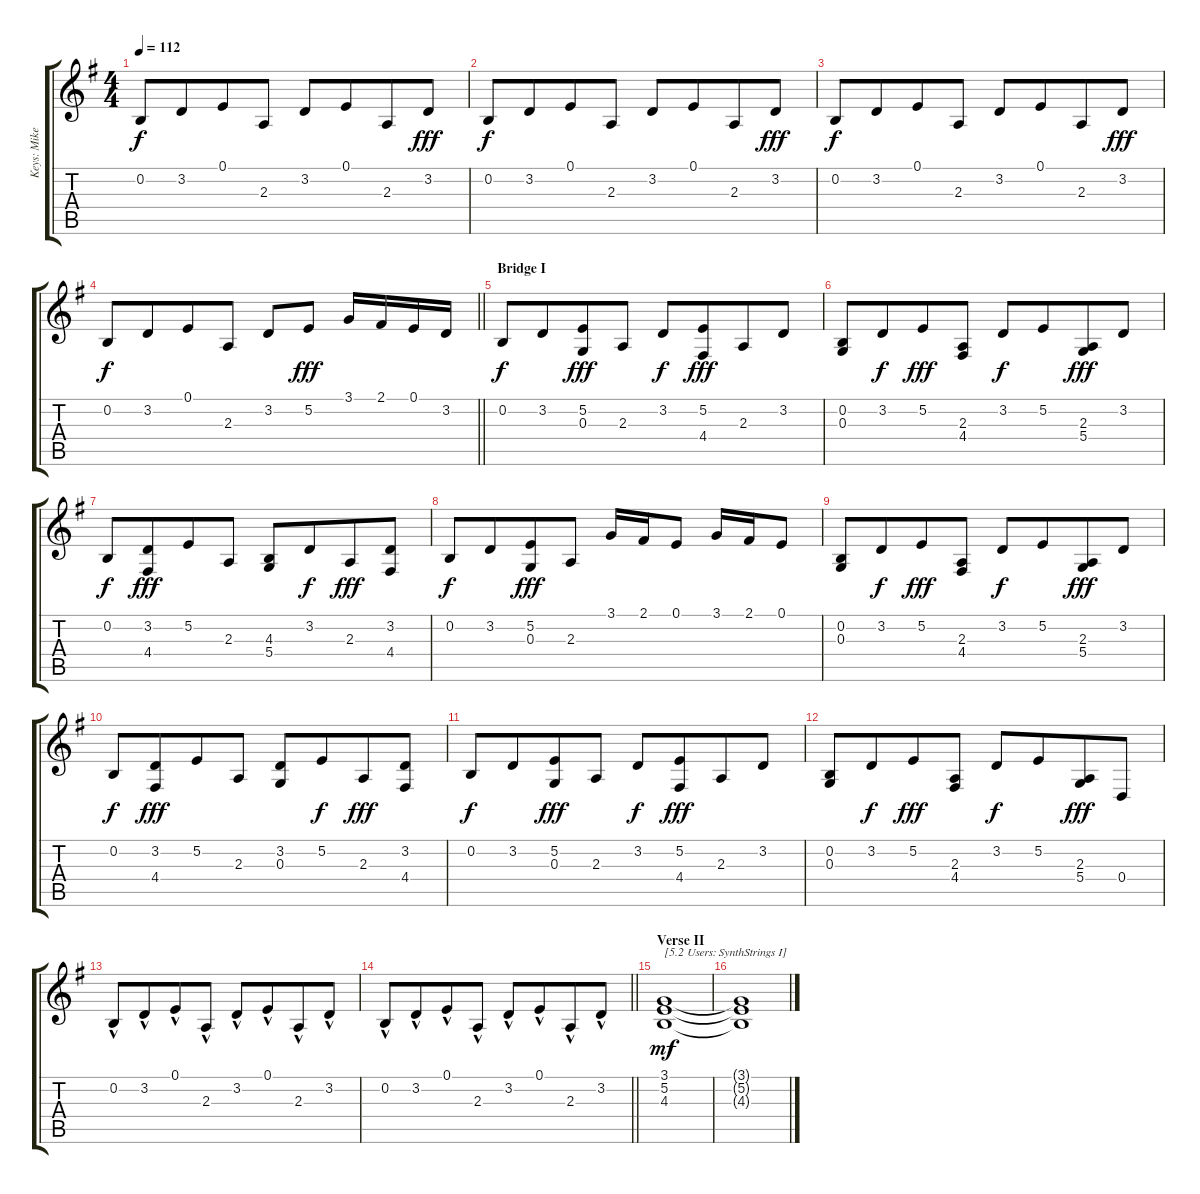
\track ("Keys: Mike" "Keys: Mike") {instrument pad1newage}
\staff {score tabs}
\tuning (E4 B3 G3 D3 A2 E2) {hide}
\ts (4 4)
\tempo 112
\clef g2
\ks g
0.2.8{dy f} 3.2.8{beam merge} 0.1.8 2.3.8 3.2.8 0.1.8{beam merge} 2.3.8 3.2.8{dy fff} |
0.2.8{dy f} 3.2.8{beam merge} 0.1.8 2.3.8 3.2.8 0.1.8{beam merge} 2.3.8 3.2.8{dy fff} |
0.2.8{dy f} 3.2.8{beam merge} 0.1.8 2.3.8 3.2.8 0.1.8{beam merge} 2.3.8 3.2.8{dy fff} |
\barLineRight lightlight
0.2.8{dy f} 3.2.8{beam merge} 0.1.8 2.3.8 3.2.8 5.2.8{dy fff} 3.1.16 2.1.16 0.1.16 3.2.16 |
\section ("" "Bridge I")
0.2.8{dy f beam merge} 3.2.8{beam merge} (5.2 0.3).8{dy fff beam merge} 2.3.8 3.2.8{dy f beam merge} (5.2 4.4).8{dy fff beam merge} 2.3.8{beam merge} 3.2.8 |
(0.2 0.3).8{beam merge} 3.2.8{dy f beam merge} 5.2.8{dy fff beam merge} (2.3 4.4).8 3.2.8{dy f beam merge} 5.2.8{beam merge} (2.3 5.4).8{dy fff beam merge} 3.2.8 |
0.2.8{dy f beam merge} (3.2 4.4).8{dy fff beam merge} 5.2.8{beam merge} 2.3.8 (4.3 5.4).8{beam merge} 3.2.8{dy f beam merge} 2.3.8{dy fff beam merge} (3.2 4.4).8 |
0.2.8{dy f beam merge} 3.2.8{beam merge} (5.2 0.3).8{dy fff beam merge} 2.3.8 3.1.16 2.1.16{beam merge} 0.1.8 3.1.16 2.1.16{beam merge} 0.1.8 |
(0.2 0.3).8{beam merge} 3.2.8{dy f beam merge} 5.2.8{dy fff beam merge} (2.3 4.4).8 3.2.8{dy f beam merge} 5.2.8{beam merge} (2.3 5.4).8{dy fff beam merge} 3.2.8 |
0.2.8{dy f beam merge} (3.2 4.4).8{dy fff beam merge} 5.2.8{beam merge} 2.3.8 (3.2 0.3).8{beam merge} 5.2.8{dy f beam merge} 2.3.8{dy fff beam merge} (3.2 4.4).8 |
0.2.8{dy f beam merge} 3.2.8{beam merge} (5.2 0.3).8{dy fff beam merge} 2.3.8 3.2.8{dy f beam merge} (5.2 4.4).8{dy fff beam merge} 2.3.8{beam merge} 3.2.8 |
(0.2 0.3).8{beam merge} 3.2.8{dy f beam merge} 5.2.8{dy fff beam merge} (2.3 4.4).8 3.2.8{dy f beam merge} 5.2.8{beam merge} (2.3 5.4).8{dy fff beam merge} 0.4.8 |
0.2{hac}.8 3.2{hac}.8{beam merge} 0.1{hac}.8 2.3{hac}.8 3.2{hac}.8 0.1{hac}.8{beam merge} 2.3{hac}.8 3.2{hac}.8 |
\barLineRight lightlight
0.2{hac}.8 3.2{hac}.8{beam merge} 0.1{hac}.8 2.3{hac}.8 3.2{hac}.8 0.1{hac}.8{beam merge} 2.3{hac}.8 3.2{hac}.8 |
\section ("" "Verse II")
(3.1 5.2 4.3).1{txt "[5.2 Users: SynthStrings I]" dy mf instrument synthstrings1} |
(3.1{t} 5.2{t} 4.3{t}).1
